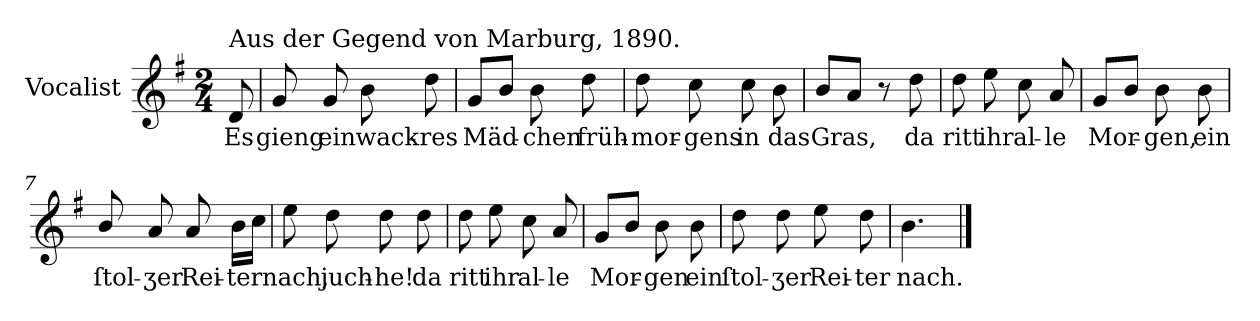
**kern	**text
*part1	*part1
*staff1	*staff1
*I"Vocalist	*
*k[f#]	*
*G:	*
*M2/4	*
=	=
!LO:TX:a:t=Aus der Gegend von Marburg, 1890.	!
8d	Es
=1	=1
8g	gieng
8g	ein
8b	wack-
8dd	-res
=2	=2
8gL	Mäd-
8bJ	.
8b	-chen
8dd	früh-
=3	=3
8dd	-mor-
8cc	-gens
8cc	in
8b	das
=4	=4
8bL	Gras,
8aJ	.
8r	.
8dd	da
=5	=5
8dd	ritt
8ee	ihr
8cc	al-
8a	-le
=6	=6
8gL	Mor-
8bJ	.
8b	-gen,
8b	ein
=7	=7
8b/	ſtol-
8a	-ʒer
8a	Rei-
16bLL	-ter
16ccJJ	.
=8	=8
8ee	nach,
8dd	juch-
8dd	-he!
8dd	da
=9	=9
8dd	ritt
8ee	ihr
8cc	al-
8a	-le
=10	=10
8gL	Mor-
8bJ	.
8b	-gen
8b	ein
=11	=11
8dd	ſtol-
8dd	-ʒer
8ee	Rei-
8dd	-ter
=12	=12
4.b	nach.
==	==
*-	*-
